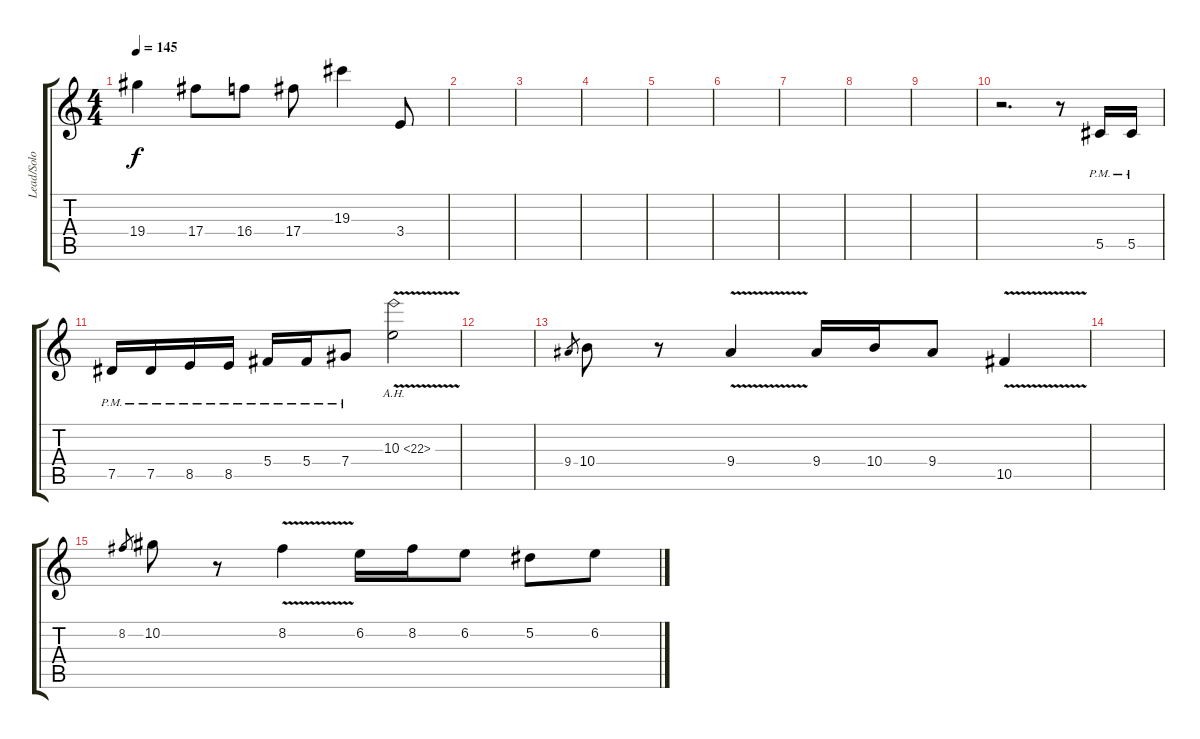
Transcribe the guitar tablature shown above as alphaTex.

\track ("Lead/Solo" "Lead/Solo") {instrument distortionguitar}
\staff {score tabs}
\tuning (Eb4 Bb3 Gb3 Db3 Ab2 Db2) {hide}
\ts (4 4)
\tempo 145
\clef g2
\ks c
19.4.4{dy f} 17.4.8 16.4.8 17.4.8 19.3.4 3.4.8 |
|
|
|
|
|
|
|
|
r.2{d} r.8 5.5{pm}.16 5.5{pm}.16 |
7.5{pm}.16 7.5{pm}.16 8.5{pm}.16 8.5{pm}.16 5.4{pm}.16 5.4{pm}.16 7.4{pm}.8 10.3{ah 12 v}.2 |
|
9.4.8{gr} 10.4.8 r.8 9.4{v}.4 9.4.16 10.4.16 9.4.8 10.5{v}.4 |
|
8.2.8{gr} 10.2.8 r.8 8.2{v}.4 6.2.16 8.2.16 6.2.8 5.2.8 6.2.8
